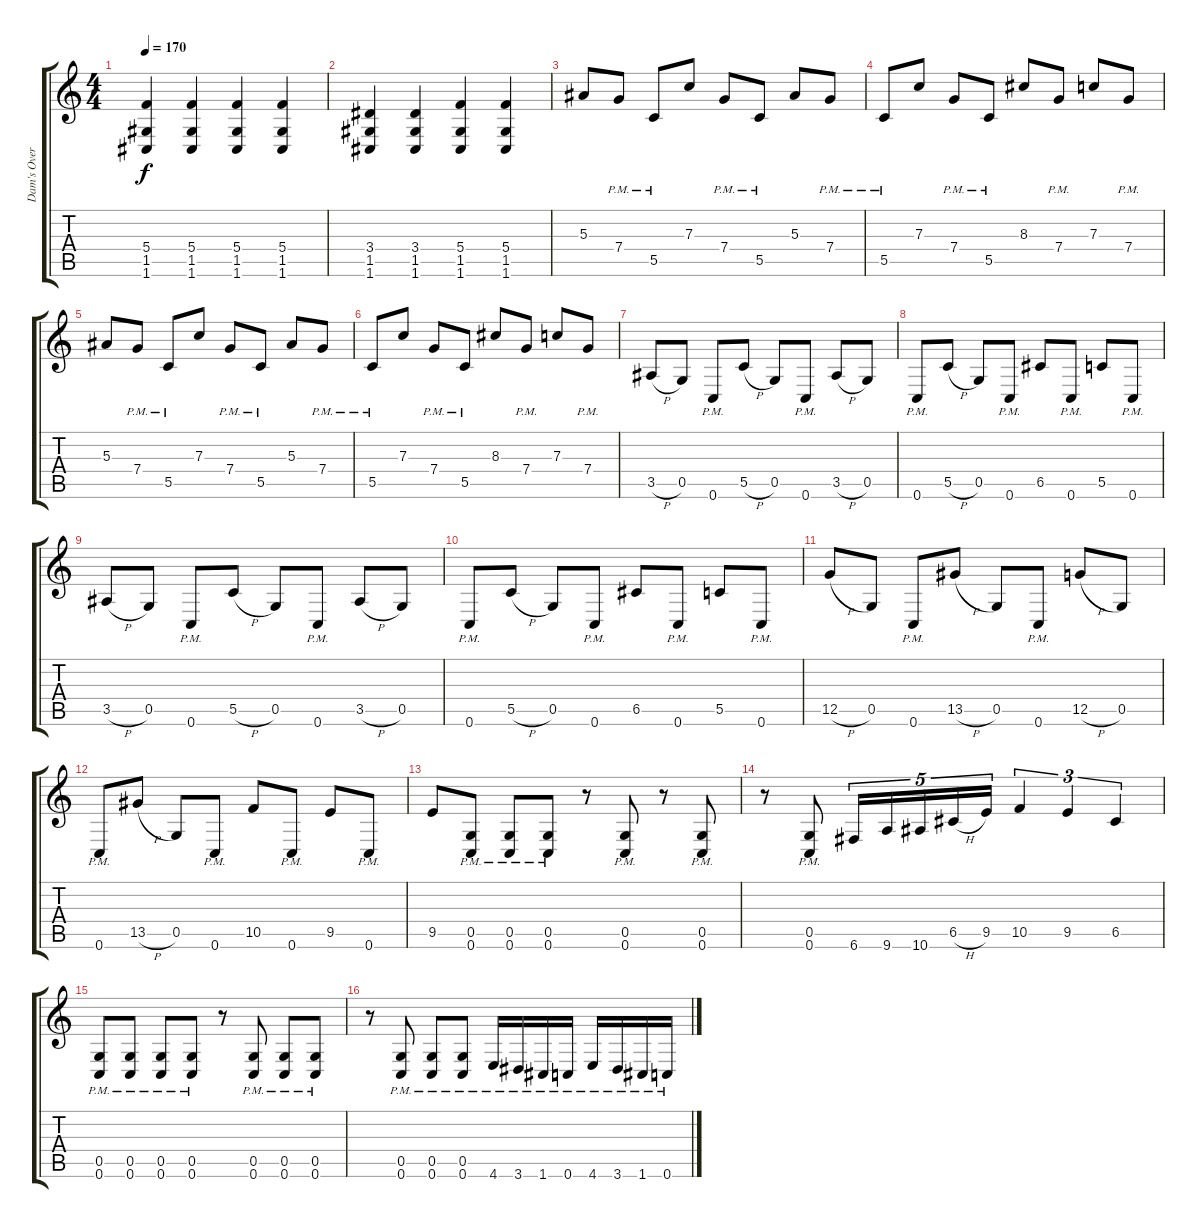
\track ("Dam's OverDubs" "Dam's Over") {instrument distortionguitar}
\staff {score tabs}
\tuning (D4 A3 F3 C3 G2 C2) {hide}
\ts (4 4)
\tempo 170
\clef g2
\ks c
(5.4 1.5 1.6).4{dy f} (5.4 1.5 1.6).4 (5.4 1.5 1.6).4 (5.4 1.5 1.6).4 |
(3.4 1.5 1.6).4 (3.4 1.5 1.6).4 (5.4 1.5 1.6).4 (5.4 1.5 1.6).4 |
5.3.8 7.4{pm}.8 5.5{pm}.8 7.3.8 7.4{pm}.8 5.5{pm}.8 5.3.8 7.4{pm}.8 |
5.5{pm}.8 7.3.8 7.4{pm}.8 5.5{pm}.8 8.3.8 7.4{pm}.8 7.3.8 7.4{pm}.8 |
5.3.8 7.4{pm}.8 5.5{pm}.8 7.3.8 7.4{pm}.8 5.5{pm}.8 5.3.8 7.4{pm}.8 |
5.5{pm}.8 7.3.8 7.4{pm}.8 5.5{pm}.8 8.3.8 7.4{pm}.8 7.3.8 7.4{pm}.8 |
3.5{h}.8 0.5.8 0.6{pm}.8 5.5{h}.8 0.5.8 0.6{pm}.8 3.5{h}.8 0.5.8 |
0.6{pm}.8 5.5{h}.8 0.5.8 0.6{pm}.8 6.5.8 0.6{pm}.8 5.5.8 0.6{pm}.8 |
3.5{h}.8 0.5.8 0.6{pm}.8 5.5{h}.8 0.5.8 0.6{pm}.8 3.5{h}.8 0.5.8 |
0.6{pm}.8 5.5{h}.8 0.5.8 0.6{pm}.8 6.5.8 0.6{pm}.8 5.5.8 0.6{pm}.8 |
12.5{h}.8 0.5.8 0.6{pm}.8 13.5{h}.8 0.5.8 0.6{pm}.8 12.5{h}.8 0.5.8 |
0.6{pm}.8 13.5{h}.8 0.5.8 0.6{pm}.8 10.5.8 0.6{pm}.8 9.5.8 0.6{pm}.8 |
9.5.8 (0.5{pm} 0.6{pm}).8 (0.5{pm} 0.6{pm}).8 (0.5{pm} 0.6{pm}).8 r.8 (0.5{pm} 0.6{pm}).8 r.8 (0.5{pm} 0.6{pm}).8 |
r.8 (0.5{pm} 0.6{pm}).8 6.6.16{tu (5 4)} 9.6.16{tu (5 4)} 10.6.16{tu (5 4)} 6.5{h}.16{tu (5 4)} 9.5.16{tu (5 4)} 10.5.4{tu (3 2)} 9.5.4{tu (3 2)} 6.5.4{tu (3 2)} |
(0.5{pm} 0.6{pm}).8 (0.5{pm} 0.6{pm}).8 (0.5{pm} 0.6{pm}).8 (0.5{pm} 0.6{pm}).8 r.8 (0.5{pm} 0.6{pm}).8 (0.5{pm} 0.6{pm}).8 (0.5{pm} 0.6{pm}).8 |
r.8 (0.5{pm} 0.6{pm}).8 (0.5{pm} 0.6{pm}).8 (0.5{pm} 0.6{pm}).8 4.6{pm}.16 3.6{pm}.16 1.6{pm}.16 0.6{pm}.16 4.6{pm}.16 3.6{pm}.16 1.6{pm}.16 0.6{pm}.16
